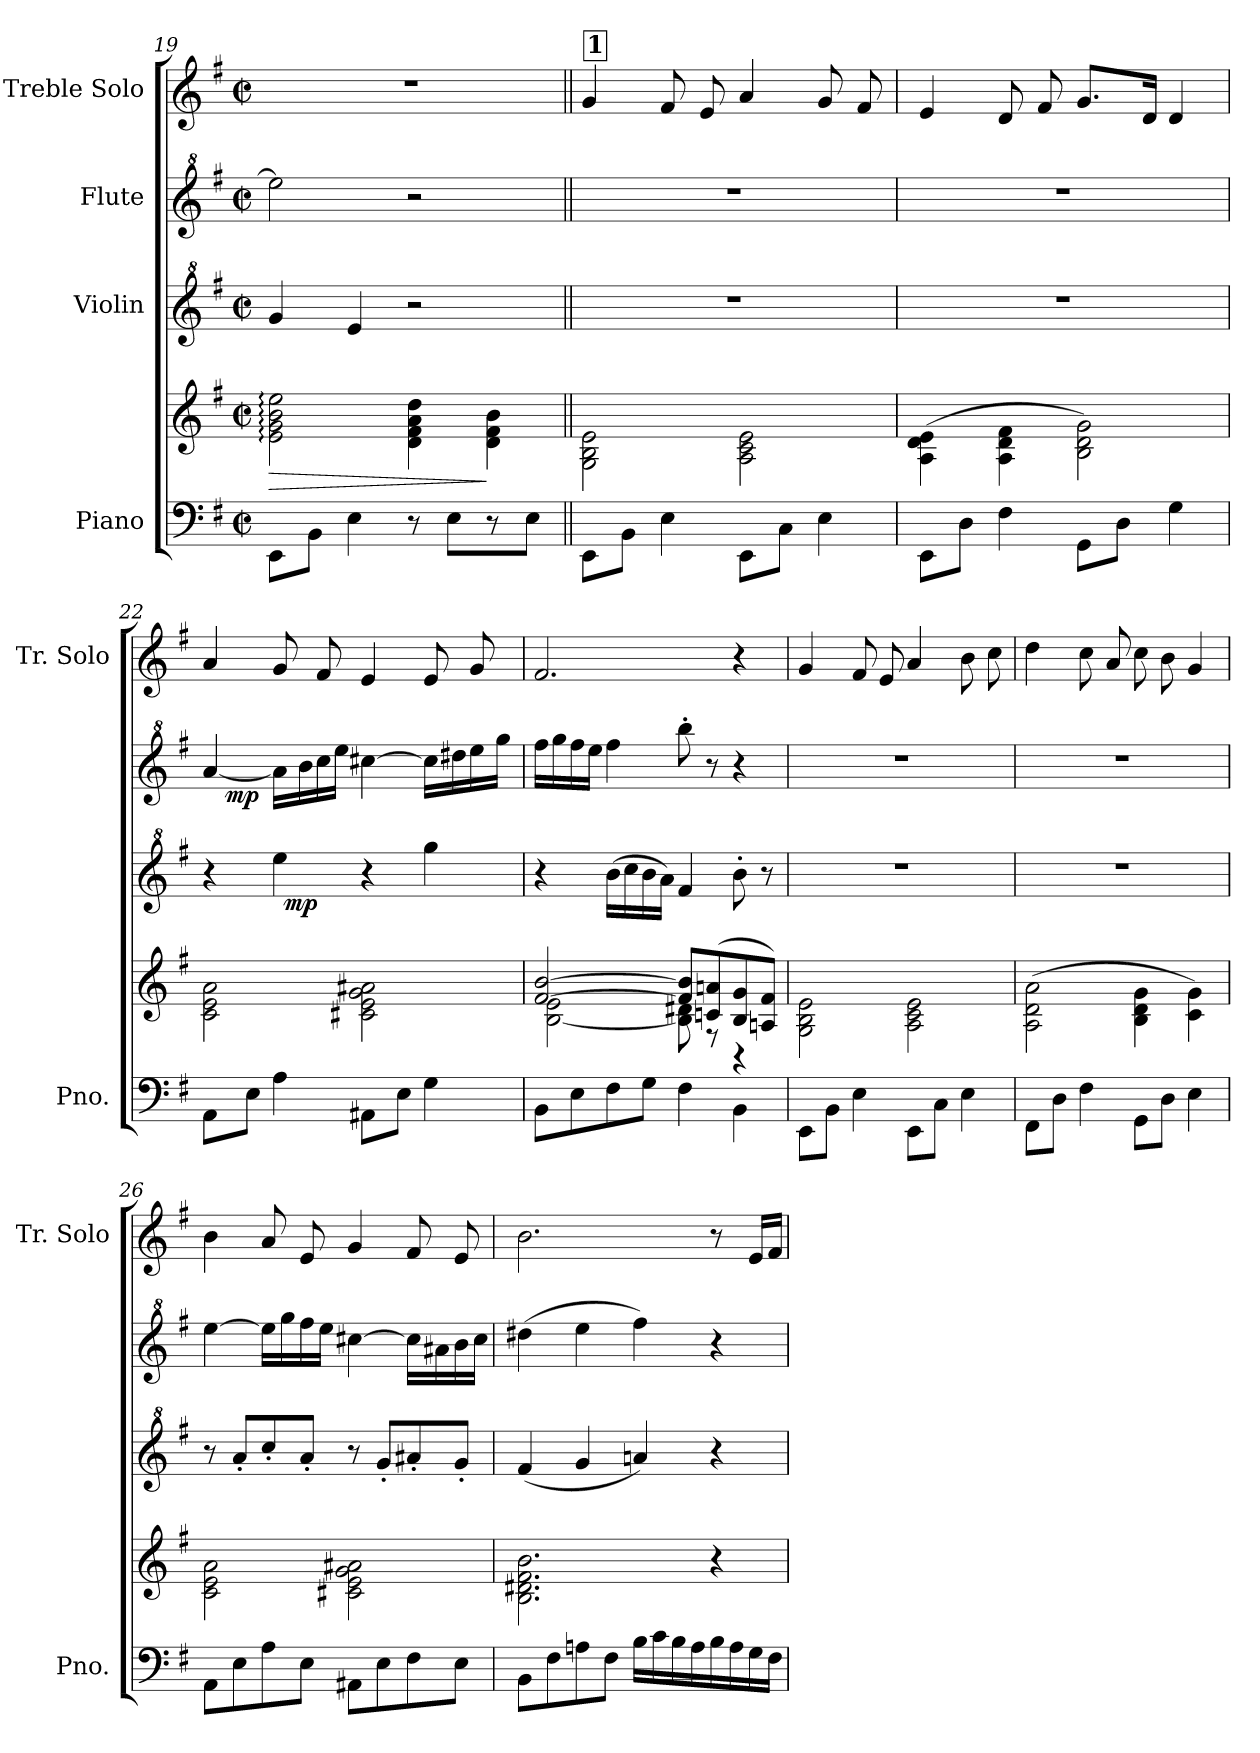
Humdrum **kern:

**kern	**kern	**dynam	**kern	**dynam	**kern	**dynam	**kern
*part4	*part4	*part4	*part3	*part3	*part2	*part2	*part1
*staff5	*staff4	*staff4/5	*staff3	*staff3	*staff2	*staff2	*staff1
*I"Piano	*	*	*I"Violin	*	*I"Flute	*	*I"Treble Solo
*I'Pno.	*	*	*	*	*	*	*I'Tr. Solo
*clefF4	*clefG2	*	*clefG^2	*	*clefG^2	*	*clefG2
*	*	*	*ITrd-7c-12	*	*ITrd-7c-12	*	*
*k[f#]	*k[f#]	*	*k[f#]	*	*k[f#]	*	*k[f#]
*G:	*G:	*	*G:	*	*G:	*	*G:
*M2/2	*M2/2	*	*M2/2	*	*M2/2	*	*M2/2
*met(c|)	*met(c|)	*	*met(c|)	*	*met(c|)	*	*met(c|)
=19	=19	=19	=19	=19	=19	=19	=19
!	!	!LO:HP:b	!	!	!	!	!
8EEi\L	2ei\: 2gi: 2bi: 2eei:	>	4gggi/	.	2eeeei\]	.	1r
8BBi\J	.	.	.	.	.	.	.
4Ei\	.	.	4eeei/	.	.	.	.
8r	4di\ 4f#i 4ai 4ddi	.	2r	.	2r	.	.
8Ei\L	.	.	.	.	.	.	.
8r	4di\ 4f#i 4bi	]	.	.	.	.	.
8Ei\J	.	.	.	.	.	.	.
!!LO:PB:g=z
!!LO:REH:place=s1:B:color=#000000:enc=box:fs=19.7119:t=1:qo=0.1640625
=20||	=20||	=20||	=20||	=20||	=20||	=20||	=20||
8EEi\L	2Gi\ 2Bi 2ei	.	1r	.	1r	.	4gi/
8BBi\J	.	.	.	.	.	.	.
4Ei\	.	.	.	.	.	.	8f#i/
.	.	.	.	.	.	.	8ei/
8EEi\L	2Ai\ 2ci 2ei	.	.	.	.	.	4ai/
8Ci\J	.	.	.	.	.	.	.
4Ei\	.	.	.	.	.	.	8gi/
.	.	.	.	.	.	.	8f#i/
=21	=21	=21	=21	=21	=21	=21	=21
8EEi\L	(4Ai\ 4di 4ei	.	1r	.	1r	.	4ei/
8Di\J	.	.	.	.	.	.	.
4F#i\	4Ai\ 4di 4f#i	.	.	.	.	.	8di/
.	.	.	.	.	.	.	8f#i/
8GGi\L	2Bi\ 2di 2gi)	.	.	.	.	.	8.gi/L
8Di\J	.	.	.	.	.	.	.
.	.	.	.	.	.	.	16di/Jk
4Gi\	.	.	.	.	.	.	4di/
=22	=22	=22	=22	=22	=22	=22	=22
*	*	*	*^	*	*^	*	*
8AAi\L	2ci\ 2ei 2ai	.	4r	4ryy	.	[4aaai/	32ryy	.	4ai/
.	.	.	.	.	.	.	64ryy	.	.
.	.	.	.	.	.	.	256ryy	.	.
.	.	.	.	.	.	.	1024ryy	.	.
.	.	.	.	.	.	.	2ryy	mp	.
8Ei\J	.	.	.	.	.	.	.	.	.
4Ai\	.	.	4eeeei\	64ryy	.	16aaai\LL]	.	.	8gi/
.	.	.	.	256ryy	.	.	.	.	.
.	.	.	.	1024ryy	.	.	.	.	.
.	.	.	.	2ryy	mp	.	.	.	.
.	.	.	.	.	.	16bbbi\	.	.	.
.	.	.	.	.	.	16cccci\	.	.	8f#i/
.	.	.	.	.	.	16eeeei\JJ	.	.	.
8AA#Xi\L	2c#Xi\ 2ei 2gi 2a#Xi	.	4r	.	.	[4cccc#Xi\	.	.	4ei/
.	.	.	.	.	.	.	4ryy	.	.
8Ei\J	.	.	.	.	.	.	.	.	.
4Gi\	.	.	4ggggi\	.	.	16cccc#i\LL]	.	.	8ei/
.	.	.	.	8ryy	.	.	.	.	.
.	.	.	.	.	.	.	8ryy	.	.
.	.	.	.	.	.	16dddd#Xi\	.	.	.
.	.	.	.	.	.	16eeeei\	.	.	8gi/
.	.	.	.	16ryy	.	.	.	.	.
.	.	.	.	.	.	.	16ryy	.	.
.	.	.	.	.	.	16ggggi\JJ	.	.	.
.	.	.	.	32ryy	.	.	.	.	.
.	.	.	.	128ryy	.	.	128ryy	.	.
.	.	.	.	512.ryy	.	.	512.ryy	.	.
*	*	*	*v	*v	*	*	*	*	*
*	*	*	*	*	*v	*v	*	*
!!LO:LB:g=z
=23	=23	=23	=23	=23	=23	=23	=23
*	*^	*	*	*	*	*	*
8BBi\L	[2f#i/ [2bi	[2Bi\ 2ei	.	4r	.	16ffff#i\LL	.	2.f#i/
.	.	.	.	.	.	16ggggi\	.	.
8Ei\	.	.	.	.	.	16ffff#i\	.	.
.	.	.	.	.	.	16eeeei\JJ	.	.
8F#i\	.	.	.	(16bbbi\LL	.	4ffff#i\	.	.
.	.	.	.	16cccci\	.	.	.	.
8Gi\J	.	.	.	16bbbi\	.	.	.	.
.	.	.	.	16aaai\JJ)	.	.	.	.
4F#i\	8f#i/] 8bi]L	8Bi\] 8d#Xi	.	4fff#i/	.	8bbbb'i\	.	.
.	(8cni/ 8ani	8r	.	.	.	8r	.	.
4BBi\	8Bi/ 8gi	4r	.	8bbb'i\	.	4r	.	4r
.	8Ani/ 8f#iJ)	.	.	8r	.	.	.	.
*	*v	*v	*	*	*	*	*	*
=24	=24	=24	=24	=24	=24	=24	=24
8EEi\L	2Gi\ 2Bi 2ei	.	1r	.	1r	.	4gi/
8BBi\J	.	.	.	.	.	.	.
4Ei\	.	.	.	.	.	.	8f#i/
.	.	.	.	.	.	.	8ei/
8EEi\L	2Ai\ 2ci 2ei	.	.	.	.	.	4ai/
8Ci\J	.	.	.	.	.	.	.
4Ei\	.	.	.	.	.	.	8bi\
.	.	.	.	.	.	.	8cci\
=25	=25	=25	=25	=25	=25	=25	=25
8FF#i\L	(2Ai\ 2di 2ai	.	1r	.	1r	.	4ddi\
8Di\J	.	.	.	.	.	.	.
4F#i\	.	.	.	.	.	.	8cci\
.	.	.	.	.	.	.	8ai/
8GGi\L	4Bi\ 4di 4gi	.	.	.	.	.	8cci\
8Di\J	.	.	.	.	.	.	8bi\
4Ei\	4ci\ 4gi)	.	.	.	.	.	4gi/
!!LO:PB:g=z
=26	=26	=26	=26	=26	=26	=26	=26
8AAi\L	2ci\ 2ei 2ai	.	8r	.	[4eeeei\	.	4bi\
8Ei\	.	.	8aaa'i/L	.	.	.	.
8Ai\	.	.	8cccc'i/	.	16eeeei\LL]	.	8ai/
.	.	.	.	.	16ggggi\	.	.
8Ei\J	.	.	8aaa'i/J	.	16ffff#i\	.	8ei/
.	.	.	.	.	16eeeei\JJ	.	.
8AA#Xi\L	2c#Xi\ 2ei 2gi 2a#Xi	.	8r	.	[4cccc#Xi\	.	4gi/
8Ei\	.	.	8ggg'i/L	.	.	.	.
8F#i\	.	.	8aaa#X'i/	.	16cccc#i\LL]	.	8f#i/
.	.	.	.	.	16aaa#Xi\	.	.
8Ei\J	.	.	8ggg'i/J	.	16bbbi\	.	8ei/
.	.	.	.	.	16cccc#i\JJ	.	.
=27	=27	=27	=27	=27	=27	=27	=27
8BBi\L	2.Bi\ 2.d#Xi 2.f#i 2.bi	.	(4fff#i/	.	(4dddd#Xi\	.	2.bi\
8F#i\	.	.	.	.	.	.	.
8Ani\	.	.	4gggi/	.	4eeeei\	.	.
8F#i\J	.	.	.	.	.	.	.
16Bi\LL	.	.	4aaani/)	.	4ffff#i\)	.	.
16ci\	.	.	.	.	.	.	.
16Bi\	.	.	.	.	.	.	.
16Ai\	.	.	.	.	.	.	.
16Bi\	4r	.	4r	.	4r	.	8r
16Ai\	.	.	.	.	.	.	.
16Gi\	.	.	.	.	.	.	16ei/LL
16F#i\JJ	.	.	.	.	.	.	16f#i/JJ
=	=	=	=	=	=	=	=
*-	*-	*-	*-	*-	*-	*-	*-
